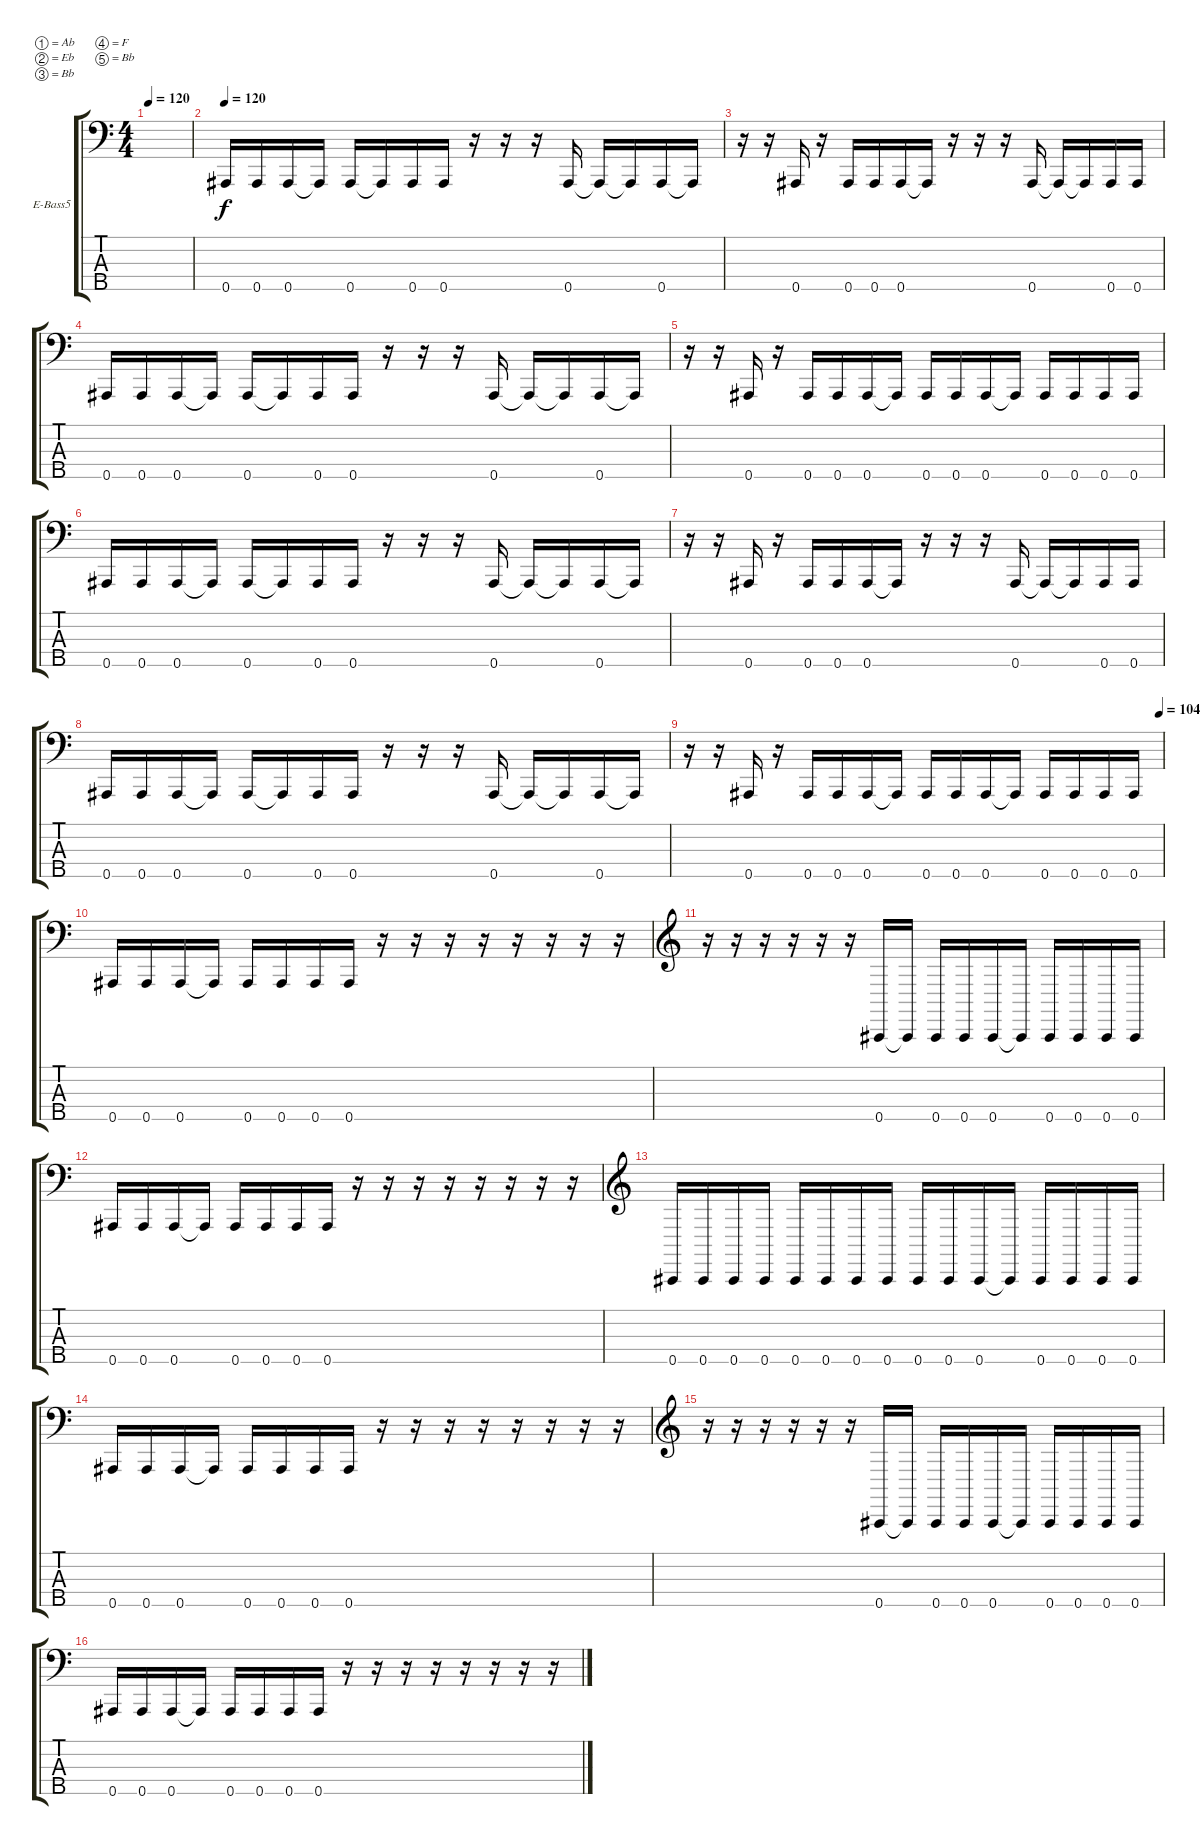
\defaultSystemsLayout 4
\bracketExtendMode groupsimilarinstruments
\firstSystemTrackNameOrientation horizontal
\otherSystemsTrackNameOrientation horizontal
\track ("Bass" "E-Bass5") {instrument electricbassfinger}
\staff {score tabs}
\tuning (Ab2 Eb2 Bb1 F1 Bb0)
\ts (4 4)
\tempo 120
\clef f4
\ks c
|
\tempo 120
0.5.16 0.5.16 0.5.16 0.5{t}.16 0.5.16 0.5{t}.16 0.5.16 0.5.16 r.16 r.16 r.16 0.5.16 0.5{t}.16 0.5{t}.16 0.5.16 0.5{t}.16 |
r.16 r.16 0.5.16 r.16 0.5.16 0.5.16 0.5.16 0.5{t}.16 r.16 r.16 r.16 0.5.16 0.5{t}.16 0.5{t}.16 0.5.16 0.5.16 |
0.5.16 0.5.16 0.5.16 0.5{t}.16 0.5.16 0.5{t}.16 0.5.16 0.5.16 r.16 r.16 r.16 0.5.16 0.5{t}.16 0.5{t}.16 0.5.16 0.5{t}.16 |
r.16 r.16 0.5.16 r.16 0.5.16 0.5.16 0.5.16 0.5{t}.16 0.5.16 0.5.16 0.5.16 0.5{t}.16 0.5.16 0.5.16 0.5.16 0.5.16 |
0.5.16 0.5.16 0.5.16 0.5{t}.16 0.5.16 0.5{t}.16 0.5.16 0.5.16 r.16 r.16 r.16 0.5.16 0.5{t}.16 0.5{t}.16 0.5.16 0.5{t}.16 |
r.16 r.16 0.5.16 r.16 0.5.16 0.5.16 0.5.16 0.5{t}.16 r.16 r.16 r.16 0.5.16 0.5{t}.16 0.5{t}.16 0.5.16 0.5.16 |
0.5.16 0.5.16 0.5.16 0.5{t}.16 0.5.16 0.5{t}.16 0.5.16 0.5.16 r.16 r.16 r.16 0.5.16 0.5{t}.16 0.5{t}.16 0.5.16 0.5{t}.16 |
\tempo (104 0.99375)
r.16 r.16 0.5.16 r.16 0.5.16 0.5.16 0.5.16 0.5{t}.16 0.5.16 0.5.16 0.5.16 0.5{t}.16 0.5.16 0.5.16 0.5.16 0.5.16 |
0.5.16 0.5.16 0.5.16 0.5{t}.16 0.5.16 0.5.16 0.5.16 0.5.16 r.16 r.16 r.16 r.16 r.16 r.16 r.16 r.16 |
\clef g2
r.16 r.16 r.16 r.16 r.16 r.16 0.5.16 0.5{t}.16 0.5.16 0.5.16 0.5.16 0.5{t}.16 0.5.16 0.5.16 0.5.16 0.5.16 |
\clef f4
0.5.16 0.5.16 0.5.16 0.5{t}.16 0.5.16 0.5.16 0.5.16 0.5.16 r.16 r.16 r.16 r.16 r.16 r.16 r.16 r.16 |
\clef g2
0.5.16 0.5.16 0.5.16 0.5.16 0.5.16 0.5.16 0.5.16 0.5.16 0.5.16 0.5.16 0.5.16 0.5{t}.16 0.5.16 0.5.16 0.5.16 0.5.16 |
\clef f4
0.5.16 0.5.16 0.5.16 0.5{t}.16 0.5.16 0.5.16 0.5.16 0.5.16 r.16 r.16 r.16 r.16 r.16 r.16 r.16 r.16 |
\clef g2
r.16 r.16 r.16 r.16 r.16 r.16 0.5.16 0.5{t}.16 0.5.16 0.5.16 0.5.16 0.5{t}.16 0.5.16 0.5.16 0.5.16 0.5.16 |
\clef f4
0.5.16 0.5.16 0.5.16 0.5{t}.16 0.5.16 0.5.16 0.5.16 0.5.16 r.16 r.16 r.16 r.16 r.16 r.16 r.16 r.16
